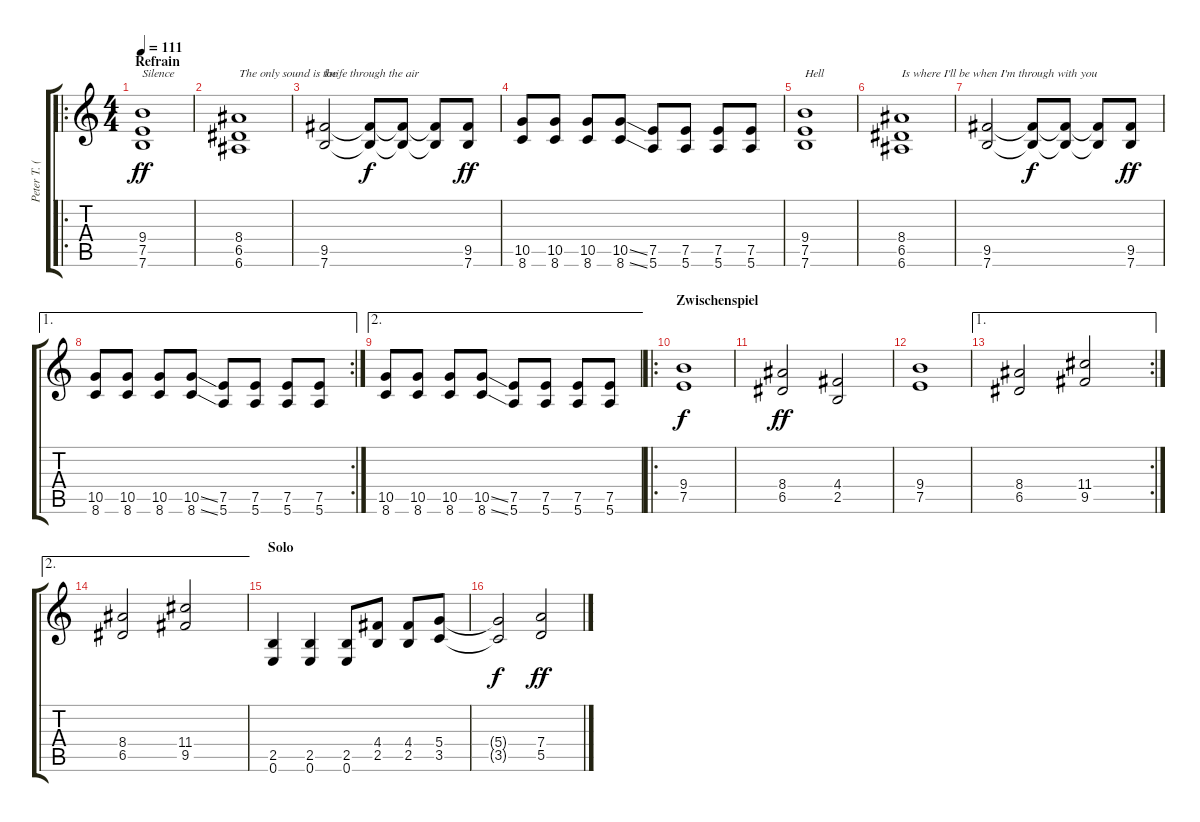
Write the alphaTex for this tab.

\track ("Peter T. (Rhytmus)" "Peter T. (") {instrument distortionguitar}
\staff {score tabs}
\tuning (E4 B3 G3 D3 A2 E2) {hide}
\ro
\ts (4 4)
\section ("" "Refrain")
\tempo 111
\clef g2
\ks c
(9.4 7.5 7.6).1{txt "Silence" dy ff} |
(8.4 6.5 6.6).1{txt "The only sound is the "} |
(9.5 7.6).2{txt "knife through the air"} (9.5{t} 7.6{t}).8{dy f} (9.5{t} 7.6{t}).8 (9.5{t} 7.6{t}).8 (9.5 7.6).8{dy ff} |
(10.5 8.6).8 (10.5 8.6).8 (10.5 8.6).8 (10.5{ss} 8.6{ss}).8 (7.5 5.6).8 (7.5 5.6).8 (7.5 5.6).8 (7.5 5.6).8 |
(9.4 7.5 7.6).1{txt "Hell"} |
(8.4 6.5 6.6).1{txt "Is where I'll be when I'm through with you"} |
(9.5 7.6).2 (9.5{t} 7.6{t}).8{dy f} (9.5{t} 7.6{t}).8 (9.5{t} 7.6{t}).8 (9.5 7.6).8{dy ff} |
\ae 1
\rc 2
(10.5 8.6).8 (10.5 8.6).8 (10.5 8.6).8 (10.5{ss} 8.6{ss}).8 (7.5 5.6).8 (7.5 5.6).8 (7.5 5.6).8 (7.5 5.6).8 |
\ae 2
(10.5 8.6).8 (10.5 8.6).8 (10.5 8.6).8 (10.5{ss} 8.6{ss}).8 (7.5 5.6).8 (7.5 5.6).8 (7.5 5.6).8 (7.5 5.6).8 |
\ro
\section ("" "Zwischenspiel")
(9.4 7.5).1{dy f} |
(8.4 6.5).2{dy ff} (4.4 2.5).2 |
(9.4 7.5).1 |
\ae 1
\rc 2
(8.4 6.5).2 (11.4 9.5).2 |
\ae 2
(8.4 6.5).2 (11.4 9.5).2 |
\section ("" "Solo")
(2.5 0.6).4 (2.5 0.6).4 (2.5 0.6).8 (4.4 2.5).8 (4.4 2.5).8 (5.4 3.5).8 |
(5.4{t} 3.5{t}).2{dy f} (7.4 5.5).2{dy ff}
